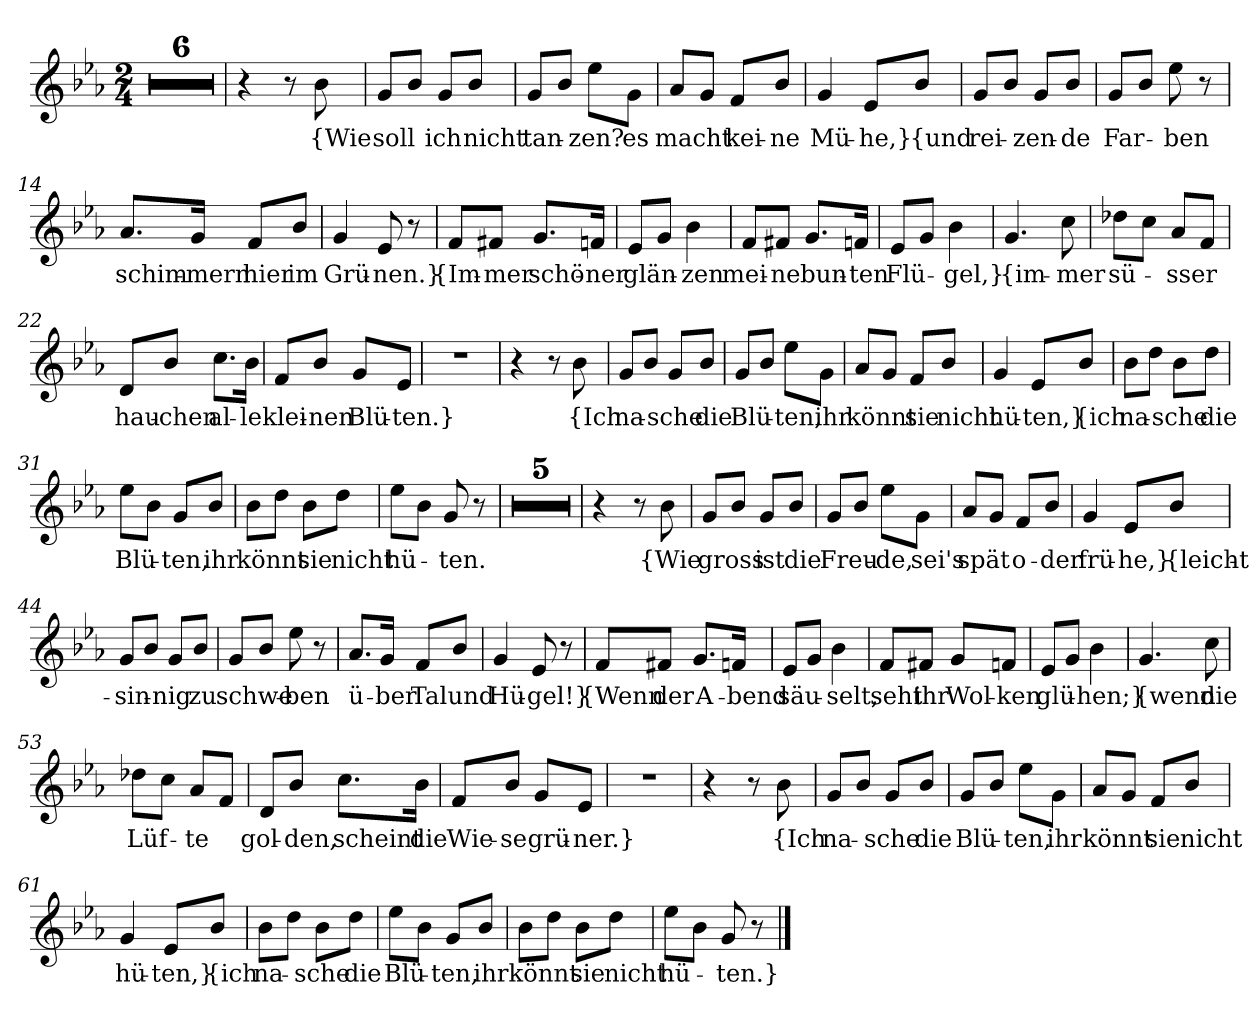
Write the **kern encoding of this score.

**kern	**text
*part1	*part1
*staff1	*staff1
*clefG2	*
*k[b-e-a-]	*
*M2/4	*
=	=
2r	.
=2	=2
2r	.
=3	=3
2r	.
=4	=4
2r	.
=5	=5
2r	.
=6	=6
2r	.
=7	=7
4r	.
8r	.
8b-	{Wie
=8	=8
8g/L	soll
8b-/J	.
8g/L	ich
8b-/J	nicht
=9	=9
8g/L	tan-
8b-/J	.
8ee-\L	-zen?
8g\J	es
=10	=10
8a-/L	macht
8g/J	.
8f/L	kei-
8b-/J	-ne
=11	=11
4g	Mü-
8e-/L	-he,}
8b-/J	{und
=12	=12
8g/L	rei-
8b-/J	.
8g/L	-zen-
8b-/J	-de
=13	=13
8g/L	Far-
8b-/J	.
8ee-	-ben
8r	.
=14	=14
8.a-/L	schim-
16g/Jk	-mern
8f/L	hier
8b-/J	im
=15	=15
4g	Grü-
8e-	-nen.}
8r	.
=16	=16
8f/L	{Im-
8f#X/J	-mer
8.g/L	schö-
16fn/Jk	-ner
=17	=17
8e-/L	glän-
8g/J	.
4b-	-zen
=18	=18
8f/L	mei-
8f#X/J	-ne
8.g/L	bun-
16fn/Jk	-ten
=19	=19
8e-/L	Flü-
8g/J	.
4b-	-gel,}
=20	=20
4.g	{im-
8cc	-mer
=21	=21
8dd-X\L	sü-
8cc\J	.
8a-/L	-sser
8f/J	.
=22	=22
8d/L	hau-
8b-/J	-chen
8.cc\L	al-
16b-\Jk	-le
=23	=23
8f/L	klei-
8b-/J	-nen
8g/L	Blü-
8e-/J	-ten.}
=24	=24
2r	.
=25	=25
4r	.
8r	.
8b-	{Ich
=26	=26
8g/L	na-
8b-/J	.
8g/L	-sche
8b-/J	die
=27	=27
8g/L	Blü-
8b-/J	.
8ee-\L	-ten,
8g\J	ihr
=28	=28
8a-/L	könnt
8g/J	.
8f/L	sie
8b-/J	nicht
=29	=29
4g	hü-
8e-/L	-ten,}
8b-/J	{ich
=30	=30
8b-\L	na-
8dd\J	.
8b-\L	-sche
8dd\J	die
=31	=31
8ee-\L	Blü-
8b-\J	.
8g/L	-ten,
8b-/J	ihr
=32	=32
8b-\L	könnt
8dd\J	.
8b-\L	sie
8dd\J	nicht
=33	=33
8ee-\L	hü-
8b-\J	.
8g	-ten.
8r	.
=34	=34
2r	.
=35	=35
2r	.
=36	=36
2r	.
=37	=37
2r	.
=38	=38
2r	.
=39	=39
4r	.
8r	.
8b-	{Wie
=40	=40
8g/L	gross
8b-/J	.
8g/L	ist
8b-/J	die
=41	=41
8g/L	Freu-
8b-/J	.
8ee-\L	-de,
8g\J	sei's
=42	=42
8a-/L	spät
8g/J	.
8f/L	o-
8b-/J	-der
=43	=43
4g	frü-
8e-/L	-he,}
8b-/J	{leicht-
=44	=44
8g/L	-sin-
8b-/J	.
8g/L	-nig
8b-/J	zu
=45	=45
8g/L	schwe-
8b-/J	.
8ee-	-ben
8r	.
=46	=46
8.a-/L	ü-
16g/Jk	-ber
8f/L	Tal
8b-/J	und
=47	=47
4g	Hü-
8e-	-gel!}
8r	.
=48	=48
8f/L	{Wenn
8f#X/J	der
8.g/L	A-
16fn/Jk	-bend
=49	=49
8e-/L	säu-
8g/J	.
4b-	-selt,
=50	=50
8f/L	seht
8f#X/J	ihr
8g/L	Wol-
8fn/J	-ken
=51	=51
8e-/L	glü-
8g/J	.
4b-	-hen;}
=52	=52
4.g	{wenn
8cc	die
=53	=53
8dd-X\L	Lüf-
8cc\J	.
8a-/L	-te
8f/J	.
=54	=54
8d/L	gol-
8b-/J	-den,
8.cc\L	scheint
16b-\Jk	die
=55	=55
8f/L	Wie-
8b-/J	-se
8g/L	grü-
8e-/J	-ner.}
=56	=56
2r	.
=57	=57
4r	.
8r	.
8b-	{Ich
=58	=58
8g/L	na-
8b-/J	.
8g/L	-sche
8b-/J	die
=59	=59
8g/L	Blü-
8b-/J	.
8ee-\L	-ten,
8g\J	ihr
=60	=60
8a-/L	könnt
8g/J	.
8f/L	sie
8b-/J	nicht
=61	=61
4g	hü-
8e-/L	-ten,}
8b-/J	{ich
=62	=62
8b-\L	na-
8dd\J	.
8b-\L	-sche
8dd\J	die
=63	=63
8ee-\L	Blü-
8b-\J	.
8g/L	-ten,
8b-/J	ihr
=64	=64
8b-\L	könnt
8dd\J	.
8b-\L	sie
8dd\J	nicht
=65	=65
8ee-\L	hü-
8b-\J	.
8g	-ten.}
8r	.
==	==
*-	*-
